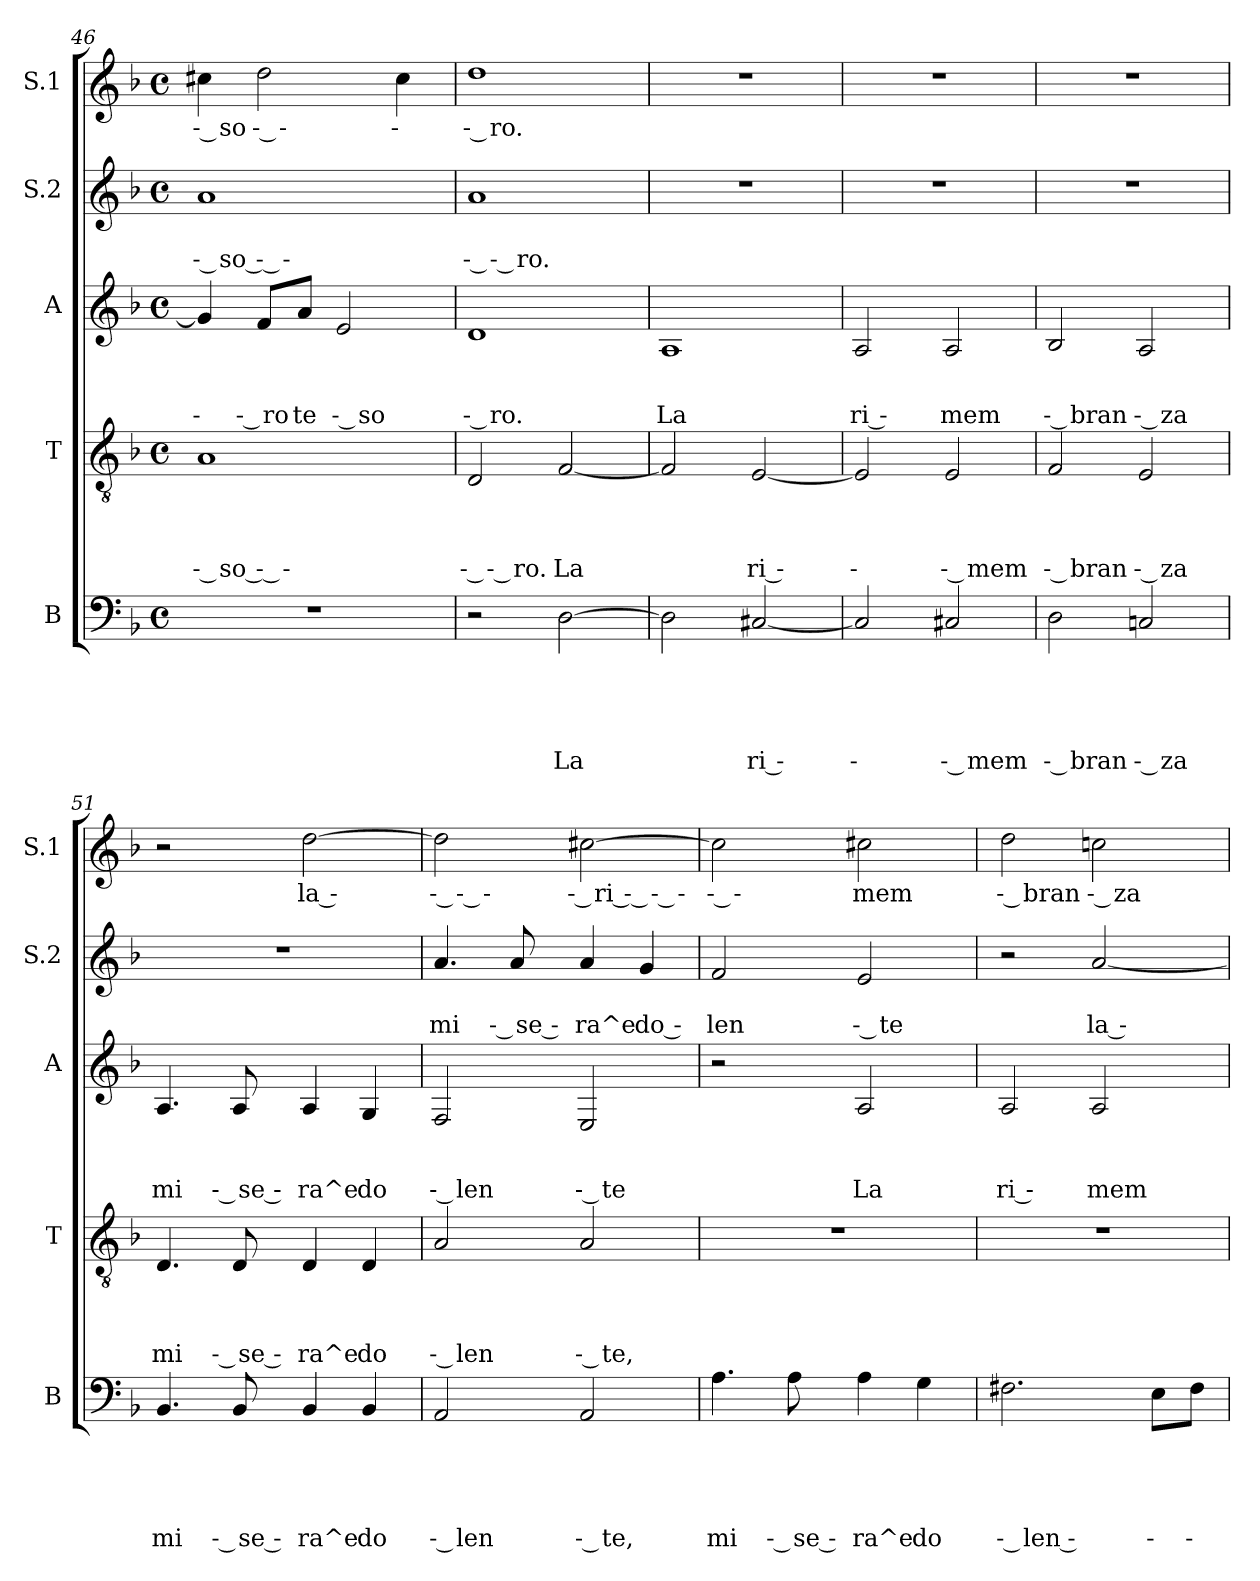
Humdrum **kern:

**kern	**text	**text	**text	**text	**text	**kern	**text	**text	**text	**text	**kern	**text	**text	**text	**kern	**text	**text	**kern	**text
*part5	*part5	*part5	*part5	*part5	*part5	*part4	*part4	*part4	*part4	*part4	*part3	*part3	*part3	*part3	*part2	*part2	*part2	*part1	*part1
*staff5	*staff5	*staff5	*staff5	*staff5	*staff5	*staff4	*staff4	*staff4	*staff4	*staff4	*staff3	*staff3	*staff3	*staff3	*staff2	*staff2	*staff2	*staff1	*staff1
*I"B	*	*	*	*	*	*I"T	*	*	*	*	*I"A	*	*	*	*I"S.2	*	*	*I"S.1	*
*I'B	*	*	*	*	*	*I'T	*	*	*	*	*I'A	*	*	*	*I'S.2	*	*	*I'S.1	*
*clefF4	*	*	*	*	*	*clefGv2	*	*	*	*	*clefG2	*	*	*	*clefG2	*	*	*clefG2	*
*k[b-]	*	*	*	*	*	*k[b-]	*	*	*	*	*k[b-]	*	*	*	*k[b-]	*	*	*k[b-]	*
*F:	*	*	*	*	*	*F:	*	*	*	*	*F:	*	*	*	*F:	*	*	*F:	*
*M4/4	*	*	*	*	*	*M4/4	*	*	*	*	*M4/4	*	*	*	*M4/4	*	*	*M4/4	*
*met(c)	*	*	*	*	*	*met(c)	*	*	*	*	*met(c)	*	*	*	*met(c)	*	*	*met(c)	*
=46	=46	=46	=46	=46	=46	=46	=46	=46	=46	=46	=46	=46	=46	=46	=46	=46	=46	=46	=46
!	!	!	!	!	!	!	!	!	!	!LO:LY:b:rj	!	!	!	!LO:LY:b:rj	!	!	!LO:LY:b:rj	!	!LO:LY:b:rj
1r	.	.	.	.	.	1A	.	.	.	‐ so ‐ ‐	4g/]	.	.	‐	1a	.	‐ so ‐ ‐	4cc#X\	‐ so
!	!	!	!	!	!	!	!	!	!	!	!	!	!	!LO:LY:b:rj	!	!	!	!	!LO:LY:b:rj
.	.	.	.	.	.	.	.	.	.	.	8f/L	.	.	‐ ro	.	.	.	2dd\	‐ ‐
!	!	!	!	!	!	!	!	!	!	!	!	!	!	!LO:LY:b	!	!	!	!	!
.	.	.	.	.	.	.	.	.	.	.	8a/J	.	.	te	.	.	.	.	.
!	!	!	!	!	!	!	!	!	!	!	!	!	!	!LO:LY:b:rj	!	!	!	!	!
.	.	.	.	.	.	.	.	.	.	.	2e/	.	.	‐ so	.	.	.	.	.
!	!	!	!	!	!	!	!	!	!	!	!	!	!	!	!	!	!	!	!LO:LY:b:rj
.	.	.	.	.	.	.	.	.	.	.	.	.	.	.	.	.	.	4cc#\	‐
=47	=47	=47	=47	=47	=47	=47	=47	=47	=47	=47	=47	=47	=47	=47	=47	=47	=47	=47	=47
!	!	!	!	!	!	!	!	!	!	!LO:LY:b:rj	!	!	!	!LO:LY:b:rj	!	!	!LO:LY:b:rj	!	!LO:LY:b:rj
2r	.	.	.	.	.	2D/	.	.	.	‐ ‐ ro.	1d	.	.	‐ ro.	1a	.	‐ ‐ ro.	1dd	‐ ro.
!	!	!	!	!	!LO:LY:b	!	!	!	!	!LO:LY:b	!	!	!	!	!	!	!	!	!
[<2D\	.	.	.	.	La	[<2F/	.	.	.	La	.	.	.	.	.	.	.	.	.
!!LO:LB:g=z
=48	=48	=48	=48	=48	=48	=48	=48	=48	=48	=48	=48	=48	=48	=48	=48	=48	=48	=48	=48
!	!	!	!	!	!	!	!	!	!	!	!	!	!	!LO:LY:b	!	!	!	!	!
2D\]	.	.	.	.	.	2F/]	.	.	.	.	1A	.	.	La	1r	.	.	1r	.
!	!	!	!	!	!LO:LY:b	!	!	!	!	!LO:LY:b	!	!	!	!	!	!	!	!	!
[<2C#X/	.	.	.	.	ri ‐	[<2E/	.	.	.	ri ‐	.	.	.	.	.	.	.	.	.
=49	=49	=49	=49	=49	=49	=49	=49	=49	=49	=49	=49	=49	=49	=49	=49	=49	=49	=49	=49
!	!	!	!	!	!LO:LY:b:rj	!	!	!	!	!LO:LY:b:rj	!	!	!	!LO:LY:b	!	!	!	!	!
2C#/]	.	.	.	.	‐	2E/]	.	.	.	‐	2A/	.	.	ri ‐	1r	.	.	1r	.
!	!	!	!	!	!LO:LY:b:rj	!	!	!	!	!LO:LY:b:rj	!	!	!	!LO:LY:b	!	!	!	!	!
2C#X/	.	.	.	.	‐ mem	2E/	.	.	.	‐ mem	2A/	.	.	mem	.	.	.	.	.
=50	=50	=50	=50	=50	=50	=50	=50	=50	=50	=50	=50	=50	=50	=50	=50	=50	=50	=50	=50
!	!	!	!	!	!LO:LY:b:rj	!	!	!	!	!LO:LY:b:rj	!	!	!	!LO:LY:b:rj	!	!	!	!	!
2D\	.	.	.	.	‐ bran	2F/	.	.	.	‐ bran	2B-/	.	.	‐ bran	1r	.	.	1r	.
!	!	!	!	!	!LO:LY:b:rj	!	!	!	!	!LO:LY:b:rj	!	!	!	!LO:LY:b:rj	!	!	!	!	!
2Cni/	.	.	.	.	‐ za	2E/	.	.	.	‐ za	2A/	.	.	‐ za	.	.	.	.	.
=51	=51	=51	=51	=51	=51	=51	=51	=51	=51	=51	=51	=51	=51	=51	=51	=51	=51	=51	=51
!	!	!	!	!	!LO:LY:b	!	!	!	!	!LO:LY:b	!	!	!	!LO:LY:b	!	!	!	!	!
4.BB-/	.	.	.	.	mi	4.D/	.	.	.	mi	4.A/	.	.	mi	1r	.	.	2r	.
!	!	!	!	!	!LO:LY:b:rj	!	!	!	!	!LO:LY:b:rj	!	!	!	!LO:LY:b:rj	!	!	!	!	!
8BB-/	.	.	.	.	‐ se ‐	8D/	.	.	.	‐ se ‐	8A/	.	.	‐ se ‐	.	.	.	.	.
!	!	!	!	!	!LO:LY:b	!	!	!	!	!LO:LY:b	!	!	!	!LO:LY:b	!	!	!	!	!LO:LY:b
4BB-/	.	.	.	.	ra^e	4D/	.	.	.	ra^e	4A/	.	.	ra^e	.	.	.	[>2dd\	la ‐
!	!	!	!	!	!LO:LY:b	!	!	!	!	!LO:LY:b	!	!	!	!LO:LY:b	!	!	!	!	!
4BB-/	.	.	.	.	do	4D/	.	.	.	do	4G/	.	.	do	.	.	.	.	.
=52	=52	=52	=52	=52	=52	=52	=52	=52	=52	=52	=52	=52	=52	=52	=52	=52	=52	=52	=52
!	!	!	!	!	!LO:LY:b:rj	!	!	!	!	!LO:LY:b:rj	!	!	!	!LO:LY:b:rj	!	!	!LO:LY:b	!	!LO:LY:b:rj
2AA/	.	.	.	.	‐ len	2A/	.	.	.	‐ len	2F/	.	.	‐ len	4.a/	.	mi	2dd\]	‐ ‐ ‐
!	!	!	!	!	!	!	!	!	!	!	!	!	!	!	!	!	!LO:LY:b:rj	!	!
.	.	.	.	.	.	.	.	.	.	.	.	.	.	.	8a/	.	‐ se ‐	.	.
!	!	!	!	!	!LO:LY:b:rj	!	!	!	!	!LO:LY:b:rj	!	!	!	!LO:LY:b:rj	!	!	!LO:LY:b	!	!LO:LY:b:rj
2AA/	.	.	.	.	‐ te,	2A/	.	.	.	‐ te,	2E/	.	.	‐ te	4a/	.	ra^e	[<2cc#X\	‐ ri ‐ ‐ ‐
!	!	!	!	!	!	!	!	!	!	!	!	!	!	!	!	!	!LO:LY:b	!	!
.	.	.	.	.	.	.	.	.	.	.	.	.	.	.	4g/	.	do ‐	.	.
!!LO:LB:g=z
=53	=53	=53	=53	=53	=53	=53	=53	=53	=53	=53	=53	=53	=53	=53	=53	=53	=53	=53	=53
!	!	!	!	!	!LO:LY:b	!	!	!	!	!	!	!	!	!	!	!	!LO:LY:b	!	!LO:LY:b:rj
4.A\	.	.	.	.	mi	1r	.	.	.	.	2r	.	.	.	2f/	.	len	2cc#\]	‐ ‐
!	!	!	!	!	!LO:LY:b:rj	!	!	!	!	!	!	!	!	!	!	!	!	!	!
8A\	.	.	.	.	‐ se ‐	.	.	.	.	.	.	.	.	.	.	.	.	.	.
!	!	!	!	!	!LO:LY:b	!	!	!	!	!	!	!	!	!LO:LY:b	!	!	!LO:LY:b:rj	!	!LO:LY:b
4A\	.	.	.	.	ra^e	.	.	.	.	.	2A/	.	.	La	2e/	.	‐ te	2cc#X\	mem
!	!	!	!	!	!LO:LY:b	!	!	!	!	!	!	!	!	!	!	!	!	!	!
4G\	.	.	.	.	do	.	.	.	.	.	.	.	.	.	.	.	.	.	.
=54	=54	=54	=54	=54	=54	=54	=54	=54	=54	=54	=54	=54	=54	=54	=54	=54	=54	=54	=54
!	!	!	!	!	!LO:LY:b:rj	!	!	!	!	!	!	!	!	!LO:LY:b	!	!	!	!	!LO:LY:b:rj
2.F#X\	.	.	.	.	‐ len ‐	1r	.	.	.	.	2A/	.	.	ri ‐	2r	.	.	2dd\	‐ bran
!	!	!	!	!	!	!	!	!	!	!	!	!	!	!LO:LY:b	!	!	!LO:LY:b	!	!LO:LY:b:rj
.	.	.	.	.	.	.	.	.	.	.	2A/	.	.	mem	[<2a/	.	la ‐	2ccni\	‐ za
!	!	!	!	!	!LO:LY:b:rj	!	!	!	!	!	!	!	!	!	!	!	!	!	!
8E\L	.	.	.	.	‐	.	.	.	.	.	.	.	.	.	.	.	.	.	.
!	!	!	!	!	!LO:LY:b:rj	!	!	!	!	!	!	!	!	!	!	!	!	!	!
8F#\J	.	.	.	.	‐	.	.	.	.	.	.	.	.	.	.	.	.	.	.
=	=	=	=	=	=	=	=	=	=	=	=	=	=	=	=	=	=	=	=
*-	*-	*-	*-	*-	*-	*-	*-	*-	*-	*-	*-	*-	*-	*-	*-	*-	*-	*-	*-
